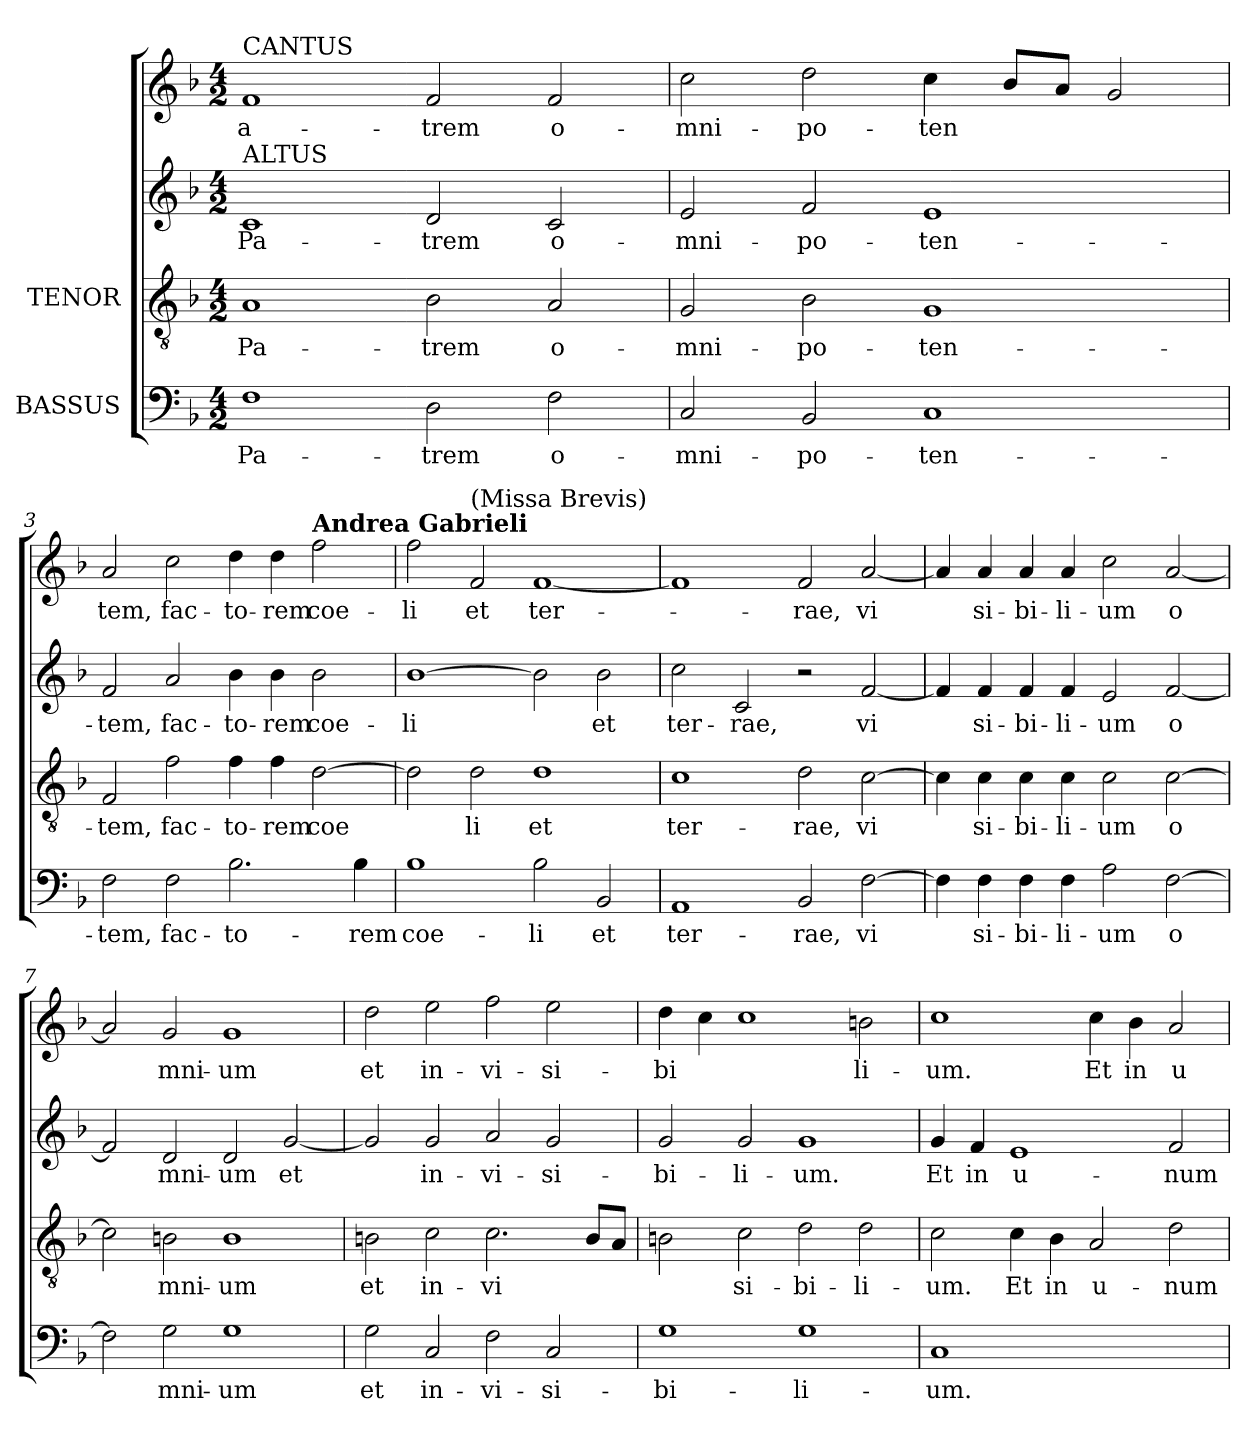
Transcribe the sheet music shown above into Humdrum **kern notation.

**kern	**text	**kern	**text	**kern	**text	**kern	**text
*part4	*part4	*part3	*part3	*part2	*part2	*part1	*part1
*staff4	*staff4	*staff3	*staff3	*staff2	*staff2	*staff1	*staff1
*I"BASSUS	*	*I"TENOR	*	*	*	*	*
*clefF4	*	*clefGv2	*	*clefG2	*	*clefG2	*
*k[b-]	*	*k[b-]	*	*k[b-]	*	*k[b-]	*
*F:	*	*F:	*	*F:	*	*F:	*
*M4/2	*	*M4/2	*	*M4/2	*	*M4/2	*
=1	=1	=1	=1	=1	=1	=1	=1
!	!	!	!	!	!	!LO:TX:a:t=CANTUS	!
!	!	!	!	!LO:TX:a:t=ALTUS	!	!	!
!	!LO:LY:b	!	!LO:LY:b	!	!LO:LY:b	!	!LO:LY:b
1F	Pa-	1A	Pa-	1c	Pa-	1f	­a-
!	!LO:LY:b	!	!LO:LY:b	!	!LO:LY:b	!	!LO:LY:b
2D\	-trem	2B-\	-trem	2d/	-trem	2f/	-trem
!	!LO:LY:b	!	!LO:LY:b	!	!LO:LY:b	!	!LO:LY:b
2F\	o-	2A/	o-	2c/	o-	2f/	o-
=2	=2	=2	=2	=2	=2	=2	=2
!	!LO:LY:b	!	!LO:LY:b	!	!LO:LY:b	!	!LO:LY:b
2C/	-mni-	2G/	-mni-	2e/	-mni-	2cc\	-mni-
!	!LO:LY:b	!	!LO:LY:b	!	!LO:LY:b	!	!LO:LY:b
2BB-/	-po-	2B-\	-po-	2f/	-po-	2dd\	-po-
!	!LO:LY:b	!	!LO:LY:b	!	!LO:LY:b	!	!LO:LY:b
1C	-ten-	1G	-ten-	1e	-ten-	4cc\	-ten
.	.	.	.	.	.	8b-/L	.
.	.	.	.	.	.	8a/J	.
.	.	.	.	.	.	2g/	.
=3	=3	=3	=3	=3	=3	=3	=3
!	!LO:LY:b	!	!LO:LY:b	!	!LO:LY:b	!	!LO:LY:b
2F\	-tem,	2F/	-tem,	2f/	-tem,	2a/	tem,
!	!LO:LY:b	!	!LO:LY:b	!	!LO:LY:b	!	!LO:LY:b
2F\	fac-	2f\	fac-	2a/	fac-	2cc\	fac-
!	!LO:LY:b	!	!LO:LY:b	!	!LO:LY:b	!	!LO:LY:b
2.B-\	-to-	4f\	-to-	4b-\	-to-	4dd\	-to-
!	!	!	!LO:LY:b	!	!LO:LY:b	!	!LO:LY:b
.	.	4f\	-rem	4b-\	-rem	4dd\	-rem
!	!	!	!	!	!	!LO:TX:a:B:t=Andrea Gabrieli	!
!	!	!	!LO:LY:b	!	!LO:LY:b	!	!LO:LY:b
.	.	[2d\	coe	2b-\	coe-	2ff\	coe-
!	!LO:LY:b	!	!	!	!	!	!
4B-\	-rem	.	.	.	.	.	.
=4	=4	=4	=4	=4	=4	=4	=4
!	!LO:LY:b	!	!	!	!LO:LY:b	!	!LO:LY:b
1B-	coe-	2d\]	.	[1b-	-li	2ff\	-li
!	!	!	!	!	!	!LO:TX:a:t=(Missa Brevis)	!
!	!	!	!LO:LY:b	!	!	!	!LO:LY:b
.	.	2d\	li	.	.	2f/	et
!	!LO:LY:b	!	!LO:LY:b	!	!	!	!LO:LY:b
2B-\	-li	1d	et	2b-\]	.	[1f	ter-
!	!LO:LY:b	!	!	!	!LO:LY:b	!	!
2BB-/	et	.	.	2b-\	et	.	.
!!LO:LB:g=z
=5	=5	=5	=5	=5	=5	=5	=5
!	!LO:LY:b	!	!LO:LY:b	!	!LO:LY:b	!	!
1AA	ter-	1c	ter-	2cc\	ter-	1f]	.
!	!	!	!	!	!LO:LY:b	!	!
.	.	.	.	2c/	-rae,	.	.
!	!LO:LY:b	!	!LO:LY:b	!	!	!	!LO:LY:b
2BB-/	-rae,	2d\	-rae,	2r	.	2f/	-­rae,
!	!LO:LY:b	!	!LO:LY:b	!	!LO:LY:b	!	!LO:LY:b
[2F\	vi	[2c\	vi	[2f/	vi	[2a/	vi
=6	=6	=6	=6	=6	=6	=6	=6
4F\]	.	4c\]	.	4f/]	.	4a/]	.
!	!LO:LY:b	!	!LO:LY:b	!	!LO:LY:b	!	!LO:LY:b
4F\	si-	4c\	si-	4f/	si-	4a/	si-
!	!LO:LY:b	!	!LO:LY:b	!	!LO:LY:b	!	!LO:LY:b
4F\	-bi-	4c\	-bi-	4f/	-bi-	4a/	-bi-
!	!LO:LY:b	!	!LO:LY:b	!	!LO:LY:b	!	!LO:LY:b
4F\	-li-	4c\	-li-	4f/	-li-	4a/	-li-
!	!LO:LY:b	!	!LO:LY:b	!	!LO:LY:b	!	!LO:LY:b
2A\	-um	2c\	-um	2e/	-um	2cc\	-um
!	!LO:LY:b	!	!LO:LY:b	!	!LO:LY:b	!	!LO:LY:b
[2F\	o	[2c\	o	[2f/	o	[2a/	o
=7	=7	=7	=7	=7	=7	=7	=7
2F\]	.	2c\]	.	2f/]	.	2a/]	.
!	!LO:LY:b	!	!LO:LY:b	!	!LO:LY:b	!	!LO:LY:b
2G\	mni-	2Bn\	mni-	2d/	mni-	2g/	mni-
!	!LO:LY:b	!	!LO:LY:b	!	!LO:LY:b	!	!LO:LY:b
1G	-um	1B	-um	2d/	-um	1g	-um
!	!	!	!	!	!LO:LY:b	!	!
.	.	.	.	[2g/	et	.	.
=8	=8	=8	=8	=8	=8	=8	=8
!	!LO:LY:b	!	!LO:LY:b	!	!	!	!LO:LY:b
2G\	et	2Bn\	et	2g/]	.	2dd\	et
!	!LO:LY:b	!	!LO:LY:b	!	!LO:LY:b	!	!LO:LY:b
2C/	in-	2c\	in-	2g/	in-	2ee\	in-
!	!LO:LY:b	!	!LO:LY:b	!	!LO:LY:b	!	!LO:LY:b
2F\	-vi-	2.c\	-vi	2a/	-vi-	2ff\	-vi-
!	!LO:LY:b	!	!	!	!LO:LY:b	!	!LO:LY:b
2C/	-si-	.	.	2g/	-si-	2ee\	-si-
.	.	8B/L	.	.	.	.	.
.	.	8A/J	.	.	.	.	.
=9	=9	=9	=9	=9	=9	=9	=9
!	!LO:LY:b	!	!	!	!LO:LY:b	!	!LO:LY:b
1G	-bi-	2Bn\	.	2g/	-bi-	4dd\	-bi
.	.	.	.	.	.	4cc\	.
!	!	!	!LO:LY:b	!	!LO:LY:b	!	!
.	.	2c\	­si-	2g/	-li-	1cc	.
!	!LO:LY:b	!	!LO:LY:b	!	!LO:LY:b	!	!
1G	-li-	2d\	-bi-	1g	-um.	.	.
!	!	!	!LO:LY:b	!	!	!	!LO:LY:b
.	.	2d\	-li-	.	.	2bn\	li-
!!LO:LB:g=z
=10	=10	=10	=10	=10	=10	=10	=10
!	!LO:LY:b	!	!LO:LY:b	!	!LO:LY:b	!	!LO:LY:b
1C	-um.	2c\	-um.	4g/	Et	1cc	-um.
!	!	!	!	!	!LO:LY:b	!	!
.	.	.	.	4f/	in	.	.
!	!	!	!LO:LY:b	!	!LO:LY:b	!	!
.	.	4c\	Et	1e	u-	.	.
!	!	!	!LO:LY:b	!	!	!	!
.	.	4B-\	in	.	.	.	.
!	!	!	!LO:LY:b	!	!	!	!LO:LY:b
2ryy	.	2A/	u-	.	.	4cc\	Et
!	!	!	!	!	!	!	!LO:LY:b
.	.	.	.	.	.	4b-\	in
!	!	!	!LO:LY:b	!	!LO:LY:b	!	!LO:LY:b
2ryy	.	2d\	-num	2f/	-num	2a/	u-
=	=	=	=	=	=	=	=
*-	*-	*-	*-	*-	*-	*-	*-
